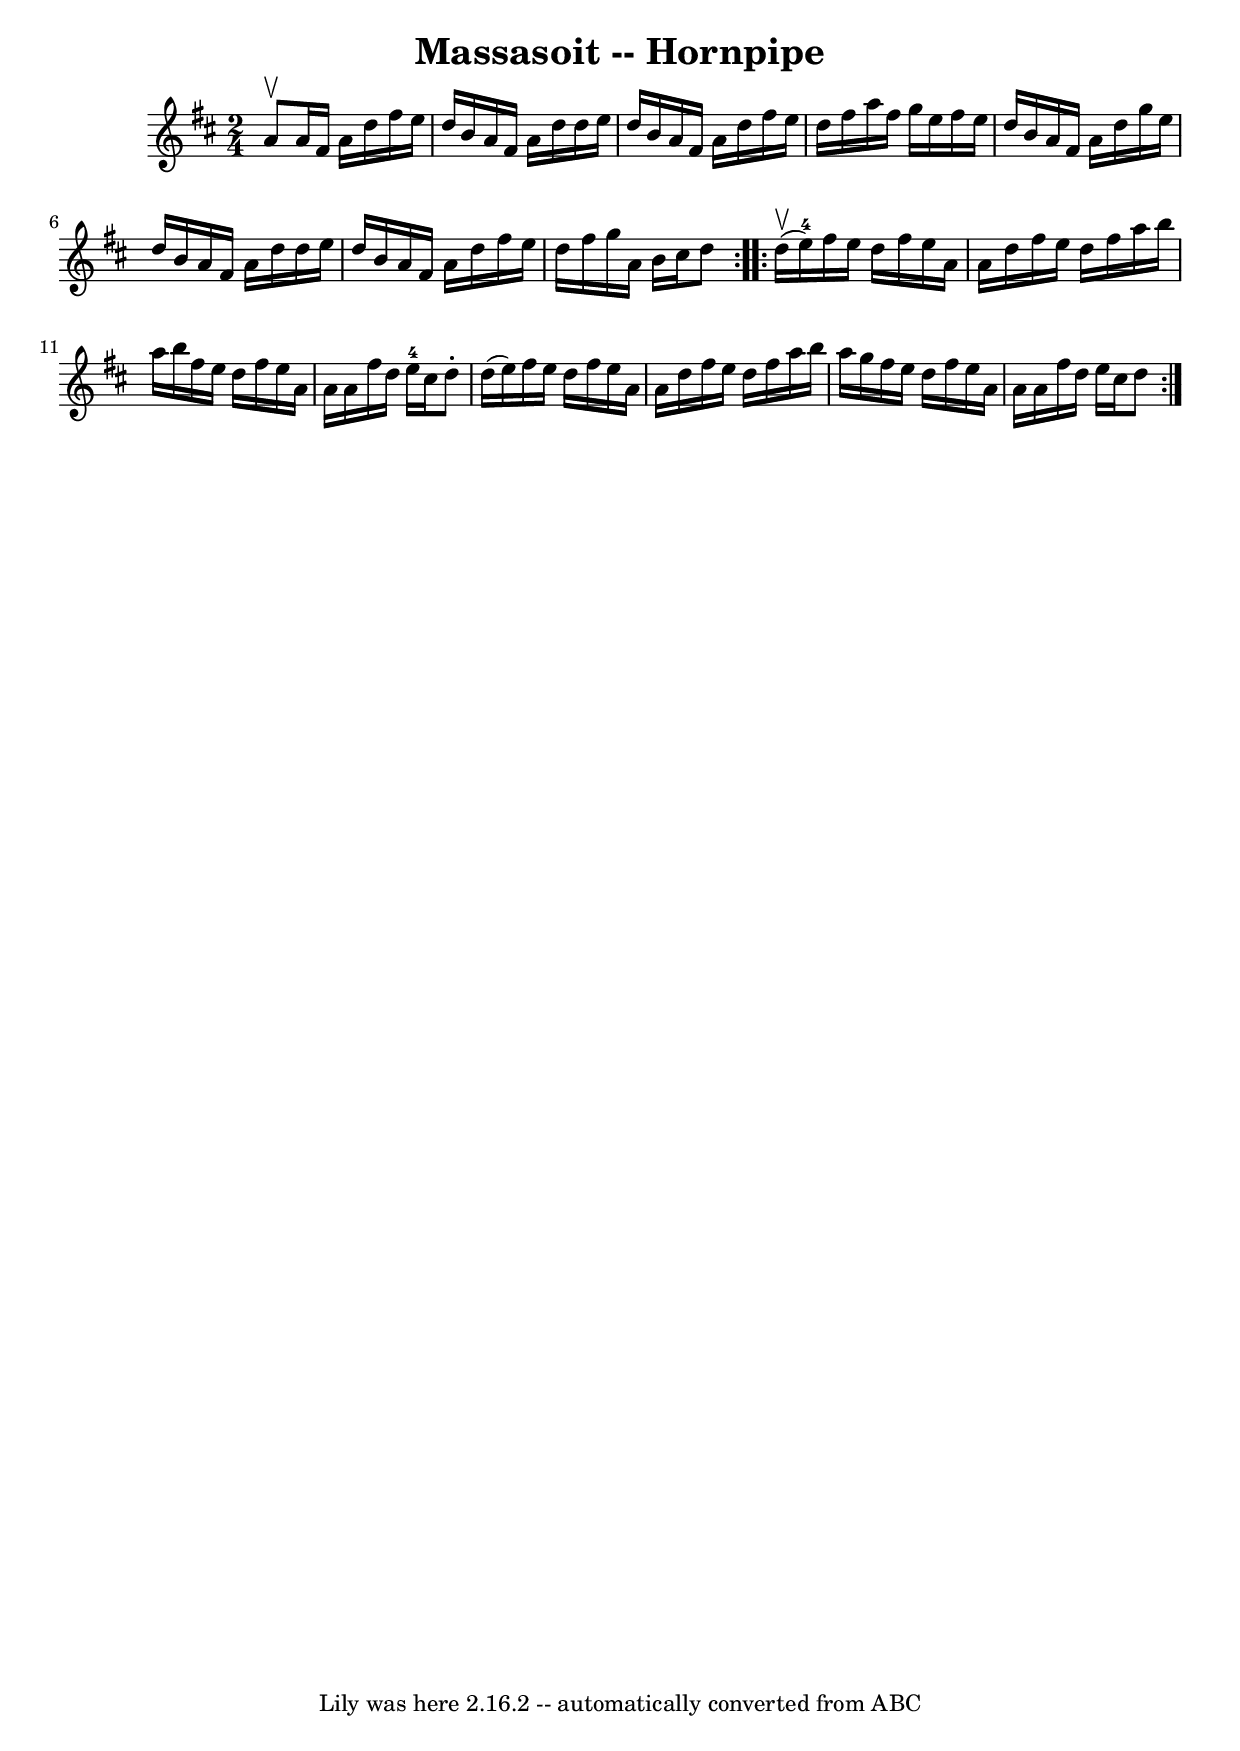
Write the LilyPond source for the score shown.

\version "2.7.40"
\include "Mammoth.ily"
\header {
	%% book = "Cole's 1000 Fiddle Tunes"
	crossRefNumber = "1"
	footnotes = ""
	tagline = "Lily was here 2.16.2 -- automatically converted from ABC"
	title = "Massasoit -- Hornpipe"
}
voicedefault =  {
\set Score.defaultBarType = "empty"

\repeat volta 2 {
\time 2/4 \key d \major a'8^\upbow |
 a'16 fis'16 a'16    
d''16 fis''16 e''16 d''16 b'16  |
 a'16 fis'16 a'16   
 d''16 d''16 e''16 d''16 b'16  |
 a'16 fis'16 a'16    
d''16 fis''16 e''16 d''16 fis''16  |
 a''16 fis''16    
g''16 e''16 fis''16 e''16 d''16 b'16  |
 a'16    
fis'16 a'16 d''16 g''16 e''16 d''16 b'16  |
 a'16    
fis'16 a'16 d''16 d''16 e''16 d''16 b'16  |
 a'16    
fis'16 a'16 d''16 fis''16 e''16 d''16 fis''16  |
   
g''16 a'16 b'16 cis''16 d''8  }     \repeat volta 2 { d''16 
(^\upbow e''16-4) |
 fis''16 e''16 d''16 fis''16    
e''16 a'16 a'16 d''16  |
 fis''16 e''16 d''16 fis''16 
 a''16 b''16 a''16 b''16  |
 fis''16 e''16 d''16    
fis''16 e''16 a'16 a'16 a'16  |
 fis''16 d''16 e''16 
-4 cis''16 d''8 -. d''16 (e''16) |
 fis''16 e''16   
 d''16 fis''16 e''16 a'16 a'16 d''16  |
 fis''16    
e''16 d''16 fis''16 a''16 b''16 a''16 g''16  |
   
fis''16 e''16 d''16 fis''16 e''16 a'16 a'16 a'16  |
 
 fis''16 d''16 e''16 cis''16 d''8  }   
}

\score{
    <<

	\context Staff="default"
	{
	    \voicedefault 
	}

    >>
	\layout {
	}
	\midi {}
}
